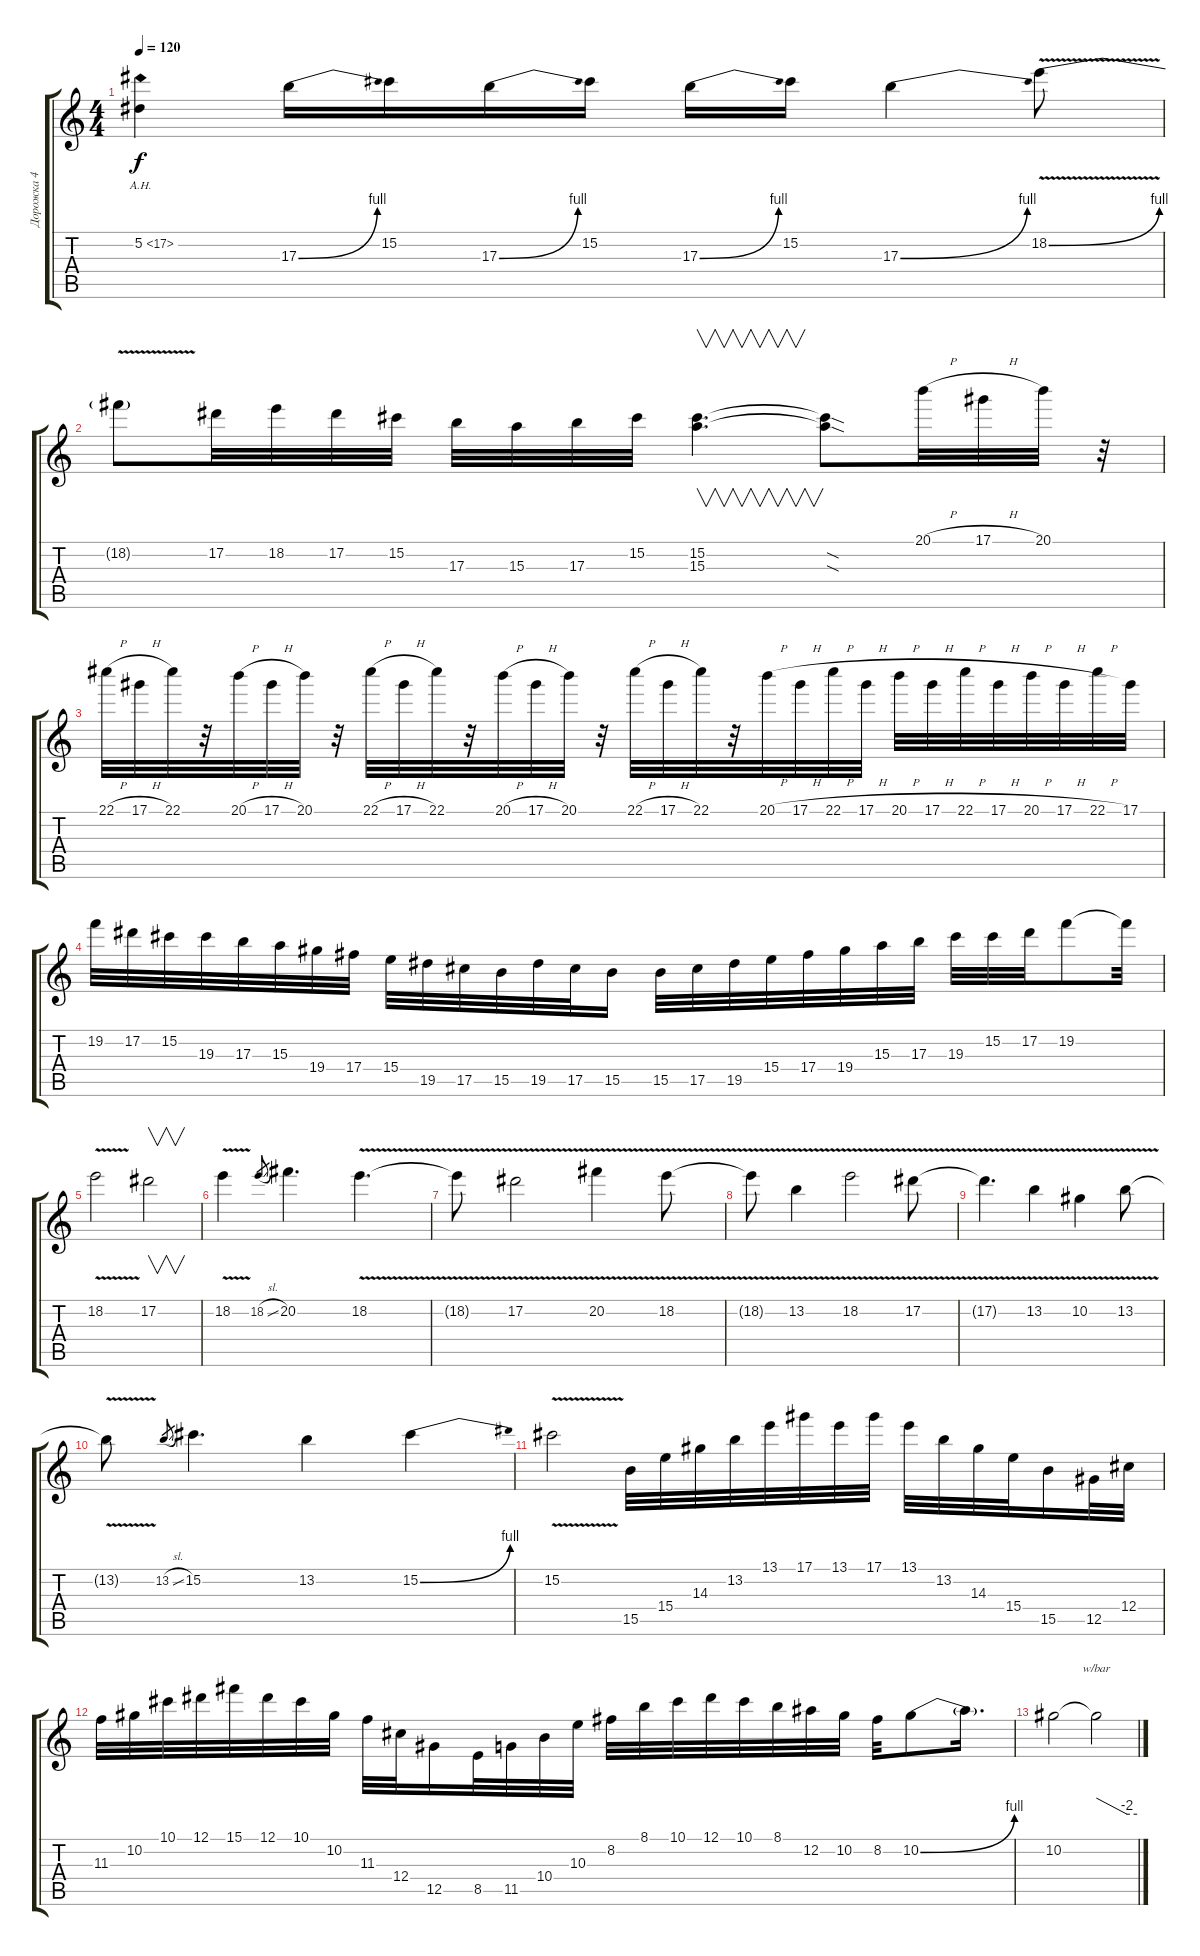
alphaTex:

\track ("Дорожка 4" "Дорожка 4") {instrument distortionguitar}
\staff {score tabs}
\tuning (Eb4 Bb3 Gb3 Db3 Ab2 Eb2) {hide}
\ts (4 4)
\tempo 120
\clef g2
\ks c
5.2{ah 12}.4{dy f} 17.3{be (bend 0 0 60 4)}.16 15.2.16 17.3{be (bend 0 0 60 4)}.16 15.2.16 17.3{be (bend 0 0 60 4)}.16 15.2.16 17.3{be (bend 0 0 60 4)}.4 18.2{be (bend 0 0 60 4) v}.8 |
18.2{t}.8 17.2.32 18.2.32 17.2.32 15.2.32 17.3.32 15.3.32 17.3.32 15.2.32 (15.2 15.3).4{v d} (15.2{sod t} 15.3{sod t}).8 20.1{h}.32 17.1{h}.32 20.1.32 r.32 |
22.1{h}.32 17.1{h}.32 22.1.32 r.32 20.1{h}.32 17.1{h}.32 20.1.32 r.32 22.1{h}.32 17.1{h}.32 22.1.32 r.32 20.1{h}.32 17.1{h}.32 20.1.32 r.32 22.1{h}.32 17.1{h}.32 22.1.32 r.32 20.1{h}.32 17.1{h}.32 22.1{h}.32 17.1{h}.32 20.1{h}.32 17.1{h}.32 22.1{h}.32 17.1{h}.32 20.1{h}.32 17.1{h}.32 22.1{h}.32 17.1.32 |
19.2.32 17.2.32 15.2.32 19.3.32 17.3.32 15.3.32 19.4.32 17.4.32 15.4.32 19.5.32 17.5.32 15.5.32 19.5.32 17.5.32 15.5.16 15.5.32 17.5.32 19.5.32 15.4.32 17.4.32 19.4.32 15.3.32 17.3.32 19.3.32 15.2.32 17.2.32 19.2.8 19.2{t}.32 |
18.2{v}.2 17.2.2{v} |
18.2{v}.4 18.2{sl}.8{gr} 20.2.4{d} 18.2{v}.4{d} |
18.2{t}.8 17.2{v}.2 20.2{v}.4 18.2{v}.8 |
18.2{t}.8 13.2{v}.4 18.2{v}.2 17.2{v}.8 |
17.2{t}.4{d} 13.2{v}.4 10.2{v}.4 13.2{v}.8 |
13.2{t}.8 13.2{sl}.8{gr} 15.2.4{d} 13.2.4 15.2{be (bend 0 0 60 4)}.4 |
15.2{v}.2 15.5.32 15.4.32 14.3.32 13.2.32 13.1.32 17.1.32 13.1.32 17.1.32 13.1.32 13.2.32 14.3.32 15.4.32 15.5.16 12.5.32 12.4.32 |
11.3.32 10.2.32 10.1.32 12.1.32 15.1.32 12.1.32 10.1.32 10.2.32 11.3.32 12.4.32 12.5.16 8.5.32 11.5.32 10.4.32 10.3.32 8.2.32 8.1.32 10.1.32 12.1.32 10.1.32 8.1.32 12.2.32 10.2.32 8.2.32 10.2{be (bend 0 0 60 4)}.8 10.2{t}.16{d} |
10.2.2 10.2{t}.2{tbe (custom default 0 0 45 -8 60 -8)}
